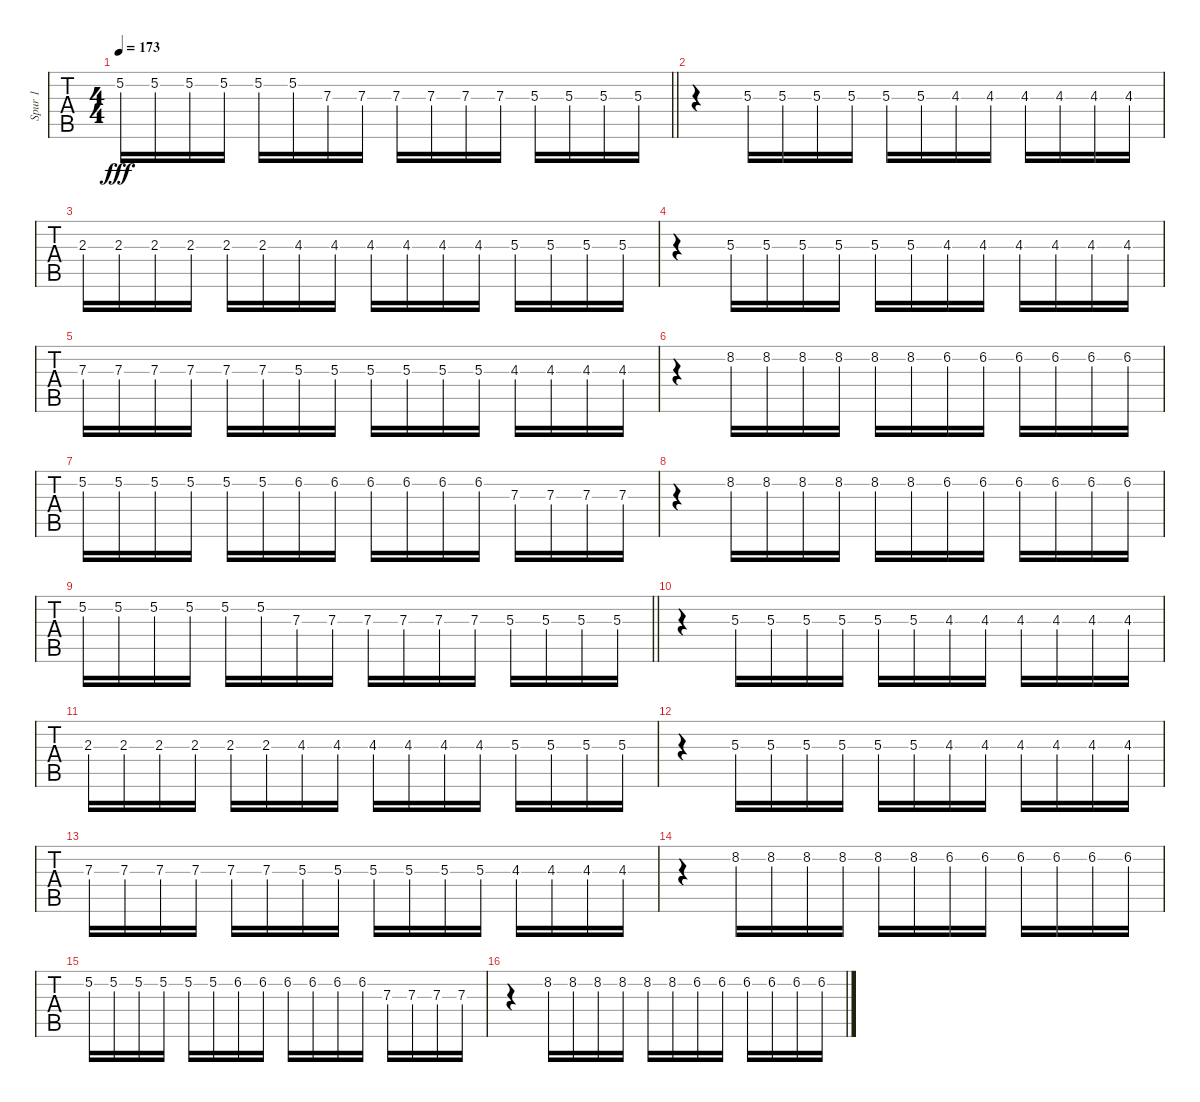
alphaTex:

\track ("Spur 1" "Spur 1") {instrument distortionguitar}
\staff {tabs}
\tuning (B3 Gb3 D3 A2 E2 B1) {hide}
\ts (4 4)
\tempo 173
\clef g2
\barLineRight lightlight
\ks c
5.2.16{dy fff} 5.2.16 5.2.16 5.2.16 5.2.16 5.2.16 7.3.16 7.3.16 7.3.16 7.3.16 7.3.16 7.3.16 5.3.16 5.3.16 5.3.16 5.3.16 |
r.4 5.3.16 5.3.16 5.3.16 5.3.16 5.3.16 5.3.16 4.3.16 4.3.16 4.3.16 4.3.16 4.3.16 4.3.16 |
2.3.16 2.3.16 2.3.16 2.3.16 2.3.16 2.3.16 4.3.16 4.3.16 4.3.16 4.3.16 4.3.16 4.3.16 5.3.16 5.3.16 5.3.16 5.3.16 |
r.4 5.3.16 5.3.16 5.3.16 5.3.16 5.3.16 5.3.16 4.3.16 4.3.16 4.3.16 4.3.16 4.3.16 4.3.16 |
7.3.16 7.3.16 7.3.16 7.3.16 7.3.16 7.3.16 5.3.16 5.3.16 5.3.16 5.3.16 5.3.16 5.3.16 4.3.16 4.3.16 4.3.16 4.3.16 |
r.4 8.2.16 8.2.16 8.2.16 8.2.16 8.2.16 8.2.16 6.2.16 6.2.16 6.2.16 6.2.16 6.2.16 6.2.16 |
5.2.16 5.2.16 5.2.16 5.2.16 5.2.16 5.2.16 6.2.16 6.2.16 6.2.16 6.2.16 6.2.16 6.2.16 7.3.16 7.3.16 7.3.16 7.3.16 |
r.4 8.2.16 8.2.16 8.2.16 8.2.16 8.2.16 8.2.16 6.2.16 6.2.16 6.2.16 6.2.16 6.2.16 6.2.16 |
\barLineRight lightlight
5.2.16 5.2.16 5.2.16 5.2.16 5.2.16 5.2.16 7.3.16 7.3.16 7.3.16 7.3.16 7.3.16 7.3.16 5.3.16 5.3.16 5.3.16 5.3.16 |
r.4 5.3.16 5.3.16 5.3.16 5.3.16 5.3.16 5.3.16 4.3.16 4.3.16 4.3.16 4.3.16 4.3.16 4.3.16 |
2.3.16 2.3.16 2.3.16 2.3.16 2.3.16 2.3.16 4.3.16 4.3.16 4.3.16 4.3.16 4.3.16 4.3.16 5.3.16 5.3.16 5.3.16 5.3.16 |
r.4 5.3.16 5.3.16 5.3.16 5.3.16 5.3.16 5.3.16 4.3.16 4.3.16 4.3.16 4.3.16 4.3.16 4.3.16 |
7.3.16 7.3.16 7.3.16 7.3.16 7.3.16 7.3.16 5.3.16 5.3.16 5.3.16 5.3.16 5.3.16 5.3.16 4.3.16 4.3.16 4.3.16 4.3.16 |
r.4 8.2.16 8.2.16 8.2.16 8.2.16 8.2.16 8.2.16 6.2.16 6.2.16 6.2.16 6.2.16 6.2.16 6.2.16 |
5.2.16 5.2.16 5.2.16 5.2.16 5.2.16 5.2.16 6.2.16 6.2.16 6.2.16 6.2.16 6.2.16 6.2.16 7.3.16 7.3.16 7.3.16 7.3.16 |
r.4 8.2.16 8.2.16 8.2.16 8.2.16 8.2.16 8.2.16 6.2.16 6.2.16 6.2.16 6.2.16 6.2.16 6.2.16
